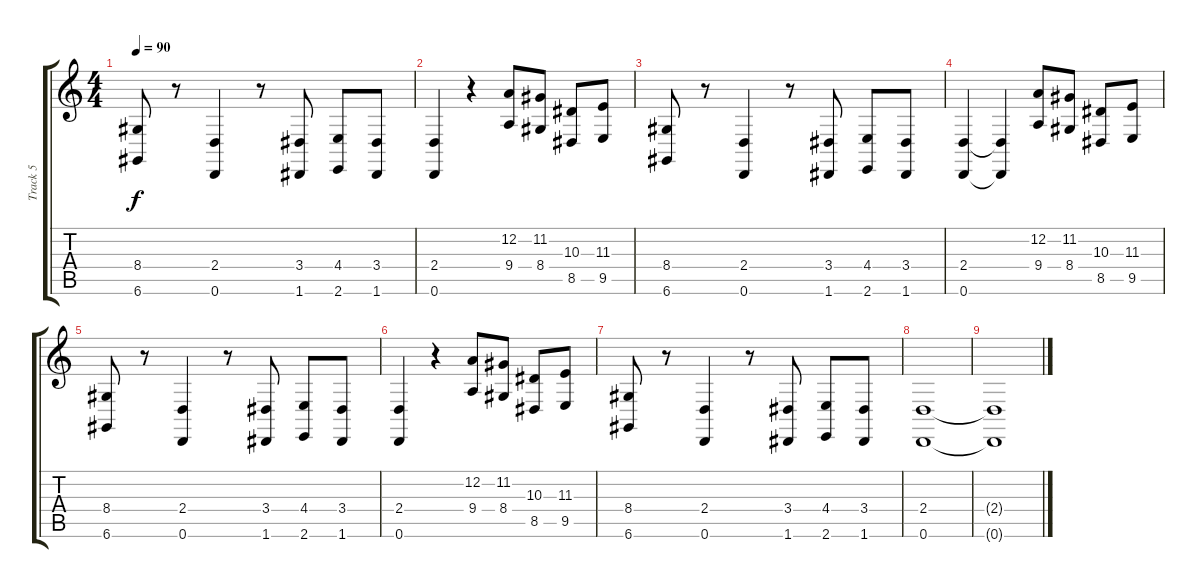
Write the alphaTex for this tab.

\track ("Track 5" "Track 5") {instrument choiraahs}
\staff {score tabs}
\tuning (D4 A3 F3 C3 G2 D2) {hide}
\ts (4 4)
\tempo 90
\clef g2
\ks c
(8.4 6.6).8{dy f} r.8 (2.4 0.6).4 r.8 (3.4 1.6).8 (4.4 2.6).8 (3.4 1.6).8 |
(2.4 0.6).4 r.4 (12.2 9.4).8 (11.2 8.4).8 (10.3 8.5).8 (11.3 9.5).8 |
(8.4 6.6).8 r.8 (2.4 0.6).4 r.8 (3.4 1.6).8 (4.4 2.6).8 (3.4 1.6).8 |
(2.4 0.6).4 (2.4{t} 0.6{t}).4 (12.2 9.4).8 (11.2 8.4).8 (10.3 8.5).8 (11.3 9.5).8 |
(8.4 6.6).8 r.8 (2.4 0.6).4 r.8 (3.4 1.6).8 (4.4 2.6).8 (3.4 1.6).8 |
(2.4 0.6).4 r.4 (12.2 9.4).8 (11.2 8.4).8 (10.3 8.5).8 (11.3 9.5).8 |
(8.4 6.6).8 r.8 (2.4 0.6).4 r.8 (3.4 1.6).8 (4.4 2.6).8 (3.4 1.6).8 |
(2.4 0.6).1 |
(2.4{t} 0.6{t}).1
